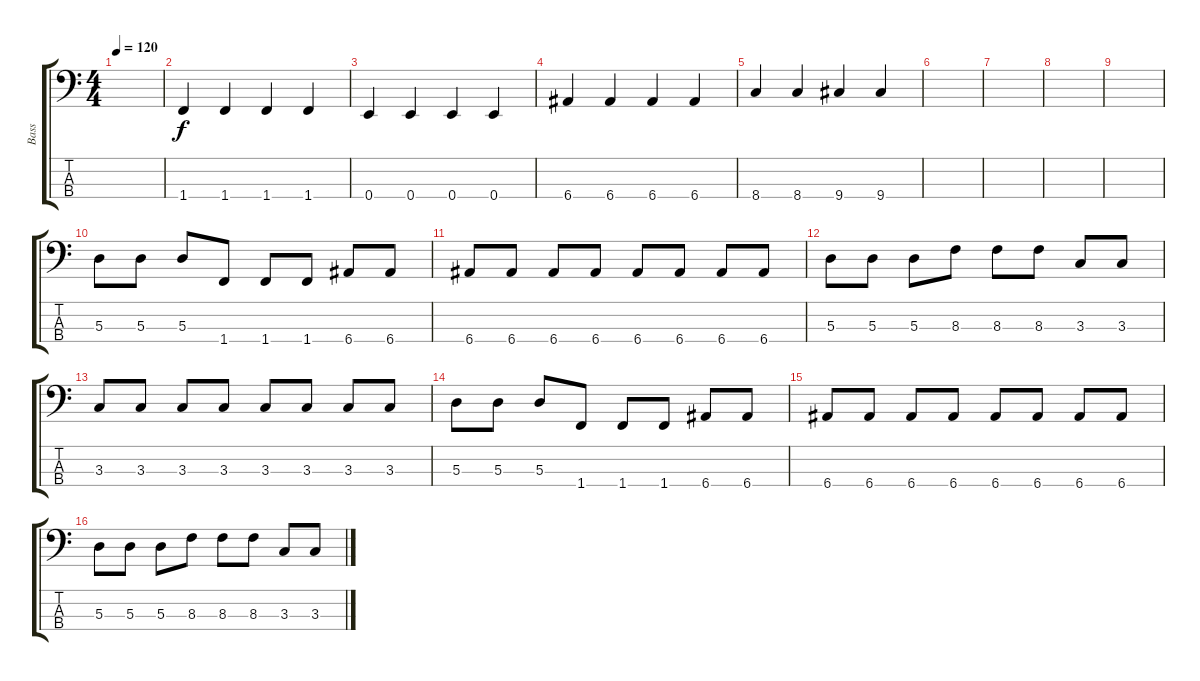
\track ("Bass" "Bass") {instrument electricbassfinger}
\staff {score tabs}
\tuning (G2 D2 A1 E1) {hide}
\ts (4 4)
\tempo 120
\clef f4
\ks c
|
1.4.4 1.4.4 1.4.4 1.4.4 |
0.4.4 0.4.4 0.4.4 0.4.4 |
6.4.4 6.4.4 6.4.4 6.4.4 |
8.4.4 8.4.4 9.4.4 9.4.4 |
|
|
|
|
5.3.8 5.3.8 5.3.8 1.4.8 1.4.8 1.4.8 6.4.8 6.4.8 |
6.4.8 6.4.8 6.4.8 6.4.8 6.4.8 6.4.8 6.4.8 6.4.8 |
5.3.8 5.3.8 5.3.8 8.3.8 8.3.8 8.3.8 3.3.8 3.3.8 |
3.3.8 3.3.8 3.3.8 3.3.8 3.3.8 3.3.8 3.3.8 3.3.8 |
5.3.8 5.3.8 5.3.8 1.4.8 1.4.8 1.4.8 6.4.8 6.4.8 |
6.4.8 6.4.8 6.4.8 6.4.8 6.4.8 6.4.8 6.4.8 6.4.8 |
5.3.8 5.3.8 5.3.8 8.3.8 8.3.8 8.3.8 3.3.8 3.3.8
